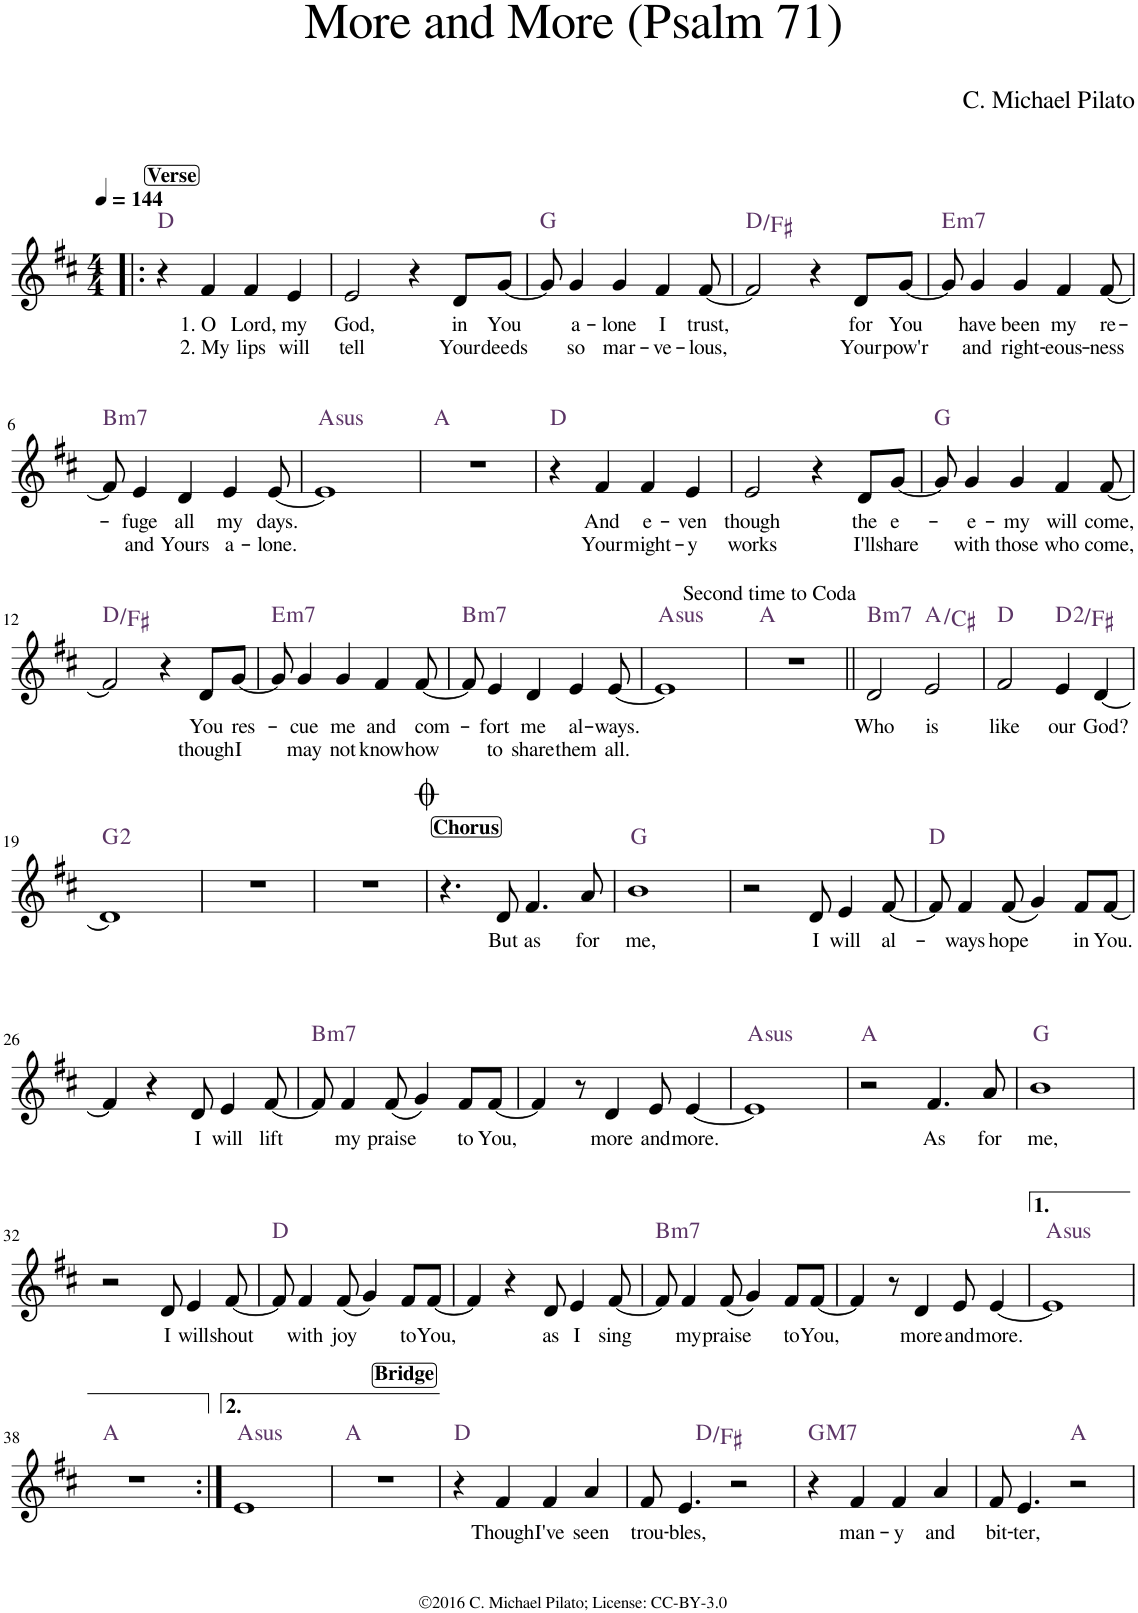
**kern	**text	**text	**harte
*part1	*part1	*part1	*part1
*staff1	*staff1	*staff1	*
*I"Piano	*	*	*
*I'Pno.	*	*	*
*clefG2	*	*	*
*k[f#c#]	*	*	*
*M4/4	*	*	*
*MM144	*	*	*
!!LO:REH:place=s1:a:B:cj:t=Verse
=1!|:	=1!|:	=1!|:	=1!|:
4r	.	.	D:maj
!	!LO:LY:b	!LO:LY:b	!
4f#/	1. O	2. My	.
!	!LO:LY:b	!LO:LY:b	!
4f#/	Lord,	lips	.
!	!LO:LY:b	!LO:LY:b	!
4e/	my	will	.
=2	=2	=2	=2
!	!LO:LY:b	!LO:LY:b	!
2e/	God,	tell	.
4r	.	.	.
!	!LO:LY:b	!LO:LY:b	!
8d/L	in	Your	.
!	!LO:LY:b	!LO:LY:b	!
[8g/J	You	deeds	.
=3	=3	=3	=3
8g/]	.	.	G:maj
!	!LO:LY:b	!LO:LY:b	!
4g/	a-	so	.
!	!LO:LY:b	!LO:LY:b	!
4g/	-lone	mar-	.
!	!LO:LY:b	!LO:LY:b	!
4f#/	I	-ve-	.
!	!LO:LY:b	!LO:LY:b	!
[8f#/	trust,	-lous,	.
=4	=4	=4	=4
2f#/]	.	.	D:maj/3
4r	.	.	.
!	!LO:LY:b	!LO:LY:b	!
8d/L	for	Your	.
!	!LO:LY:b	!LO:LY:b	!
[8g/J	You	pow'r	.
=5	=5	=5	=5
!	!	!	!LO:H:kt=m7
8g/]	.	.	E:min7
!	!LO:LY:b	!LO:LY:b	!
4g/	have	and	.
!	!LO:LY:b	!LO:LY:b	!
4g/	been	right-	.
!	!LO:LY:b	!LO:LY:b	!
4f#/	my	-eous-	.
!	!LO:LY:b	!LO:LY:b	!
[8f#/	re-	-ness	.
!!LO:LB:g=z
=6	=6	=6	=6
!	!	!	!LO:H:kt=m7
8f#/]	.	.	B:min7
!	!LO:LY:b	!LO:LY:b	!
4e/	-fuge	and	.
!	!LO:LY:b	!LO:LY:b	!
4d/	all	Yours	.
!	!LO:LY:b	!LO:LY:b	!
4e/	my	a-	.
!	!LO:LY:b	!LO:LY:b	!
[8e/	days.	-lone.	.
=7	=7	=7	=7
!	!	!	!LO:H:kt=sus
1e]	.	.	A:sus4
=8	=8	=8	=8
1r	.	.	A:maj
=9	=9	=9	=9
4r	.	.	D:maj
!	!LO:LY:b	!LO:LY:b	!
4f#/	And	Your	.
!	!LO:LY:b	!LO:LY:b	!
4f#/	e-	might-	.
!	!LO:LY:b	!LO:LY:b	!
4e/	-ven	-y	.
=10	=10	=10	=10
!	!LO:LY:b	!LO:LY:b	!
2e/	though	works	.
4r	.	.	.
!	!LO:LY:b	!LO:LY:b	!
8d/L	the	I'll	.
!	!LO:LY:b	!LO:LY:b	!
[8g/J	e-	share	.
=11	=11	=11	=11
8g/]	.	.	G:maj
!	!LO:LY:b	!LO:LY:b	!
4g/	-e-	with	.
!	!LO:LY:b	!LO:LY:b	!
4g/	-my	those	.
!	!LO:LY:b	!LO:LY:b	!
4f#/	will	who	.
!	!LO:LY:b	!LO:LY:b	!
[8f#/	come,	come,	.
!!LO:LB:g=z
=12	=12	=12	=12
2f#/]	.	.	D:maj/3
4r	.	.	.
!	!LO:LY:b	!LO:LY:b	!
8d/L	You	though	.
!	!LO:LY:b	!LO:LY:b	!
[8g/J	res-	I	.
=13	=13	=13	=13
!	!	!	!LO:H:kt=m7
8g/]	.	.	E:min7
!	!LO:LY:b	!LO:LY:b	!
4g/	-cue	may	.
!	!LO:LY:b	!LO:LY:b	!
4g/	me	not	.
!	!LO:LY:b	!LO:LY:b	!
4f#/	and	know	.
!	!LO:LY:b	!LO:LY:b	!
[8f#/	com-	how	.
=14	=14	=14	=14
!	!	!	!LO:H:kt=m7
8f#/]	.	.	B:min7
!	!LO:LY:b	!LO:LY:b	!
4e/	-fort	to	.
!	!LO:LY:b	!LO:LY:b	!
4d/	me	share	.
!	!LO:LY:b	!LO:LY:b	!
4e/	al-	them	.
!	!LO:LY:b	!LO:LY:b	!
[8e/	-ways.	all.	.
=15	=15	=15	=15
!	!	!	!LO:H:kt=sus
1e]	.	.	A:sus4
=16	=16	=16	=16
1r	.	.	A:maj
!LO:TX:a:t=Second time to Coda	!	!	!
=17||	=17||	=17||	=17||
!	!LO:LY:b	!	!LO:H:kt=m7
2d/	Who	.	B:min7
!	!LO:LY:b	!	!
2e/	is	.	A:maj/3
=18	=18	=18	=18
!	!LO:LY:b	!	!
2f#/	like	.	D:maj
!	!LO:LY:b	!	!
4e/	our	.	D:maj(2)/3
!	!LO:LY:b	!	!
[4d/	God?	.	.
!!LO:LB:g=z
=19	=19	=19	=19
1d]	.	.	G:maj(2)
=20	=20	=20	=20
1r	.	.	.
=21	=21	=21	=21
1r	.	.	.
!!LO:REH:place=s1:a:B:cj:t=Chorus
=22	=22	=22	=22
4.r	.	.	.
!	!LO:LY:b	!	!
8d/	But	.	.
!	!LO:LY:b	!	!
4.f#/	as	.	.
!	!LO:LY:b	!	!
8a/	for	.	.
=23	=23	=23	=23
!	!LO:LY:b	!	!
1b	me,	.	G:maj
=24	=24	=24	=24
2r	.	.	.
!	!LO:LY:b	!	!
8d/	I	.	.
!	!LO:LY:b	!	!
4e/	will	.	.
!	!LO:LY:b	!	!
[8f#/	al-	.	.
=25	=25	=25	=25
8f#/]	.	.	D:maj
!	!LO:LY:b	!	!
4f#/	-ways	.	.
!	!LO:LY:b	!	!
(8f#/	hope	.	.
4g/)	.	.	.
!	!LO:LY:b	!	!
8f#/L	in	.	.
!	!LO:LY:b	!	!
[8f#/J	You.	.	.
!!LO:LB:g=z
=26	=26	=26	=26
4f#/]	.	.	.
4r	.	.	.
!	!LO:LY:b	!	!
8d/	I	.	.
!	!LO:LY:b	!	!
4e/	will	.	.
!	!LO:LY:b	!	!
[8f#/	lift	.	.
=27	=27	=27	=27
!	!	!	!LO:H:kt=m7
8f#/]	.	.	B:min7
!	!LO:LY:b	!	!
4f#/	my	.	.
!	!LO:LY:b	!	!
(8f#/	praise	.	.
4g/)	.	.	.
!	!LO:LY:b	!	!
8f#/L	to	.	.
!	!LO:LY:b	!	!
[8f#/J	You,	.	.
=28	=28	=28	=28
4f#/]	.	.	.
8r	.	.	.
!	!LO:LY:b	!	!
4d/	more	.	.
!	!LO:LY:b	!	!
8e/	and	.	.
!	!LO:LY:b	!	!
[4e/	more.	.	.
=29	=29	=29	=29
!	!	!	!LO:H:kt=sus
1e]	.	.	A:sus4
=30	=30	=30	=30
2r	.	.	A:maj
!	!LO:LY:b	!	!
4.f#/	As	.	.
!	!LO:LY:b	!	!
8a/	for	.	.
=31	=31	=31	=31
!	!LO:LY:b	!	!
1b	me,	.	G:maj
!!LO:LB:g=z
=32	=32	=32	=32
2r	.	.	.
!	!LO:LY:b	!	!
8d/	I	.	.
!	!LO:LY:b	!	!
4e/	will	.	.
!	!LO:LY:b	!	!
[8f#/	shout	.	.
=33	=33	=33	=33
8f#/]	.	.	D:maj
!	!LO:LY:b	!	!
4f#/	with	.	.
!	!LO:LY:b	!	!
(8f#/	joy	.	.
4g/)	.	.	.
!	!LO:LY:b	!	!
8f#/L	to	.	.
!	!LO:LY:b	!	!
[8f#/J	You,	.	.
=34	=34	=34	=34
4f#/]	.	.	.
4r	.	.	.
!	!LO:LY:b	!	!
8d/	as	.	.
!	!LO:LY:b	!	!
4e/	I	.	.
!	!LO:LY:b	!	!
[8f#/	sing	.	.
=35	=35	=35	=35
!	!	!	!LO:H:kt=m7
8f#/]	.	.	B:min7
!	!LO:LY:b	!	!
4f#/	my	.	.
!	!LO:LY:b	!	!
(8f#/	praise	.	.
4g/)	.	.	.
!	!LO:LY:b	!	!
8f#/L	to	.	.
!	!LO:LY:b	!	!
[8f#/J	You,	.	.
=36	=36	=36	=36
4f#/]	.	.	.
8r	.	.	.
!	!LO:LY:b	!	!
4d/	more	.	.
!	!LO:LY:b	!	!
8e/	and	.	.
!	!LO:LY:b	!	!
[4e/	more.	.	.
=37	=37	=37	=37
!	!	!	!LO:H:kt=sus
1e]	.	.	A:sus4
!!LO:LB:g=z
=38	=38	=38	=38
1r	.	.	A:maj
=39:|!	=39:|!	=39:|!	=39:|!
!	!	!	!LO:H:kt=sus
1e	.	.	A:sus4
=40	=40	=40	=40
1r	.	.	A:maj
!!LO:REH:place=s1:a:B:cj:t=Bridge
=41	=41	=41	=41
4r	.	.	D:maj
!	!LO:LY:b	!	!
4f#/	Though	.	.
!	!LO:LY:b	!	!
4f#/	I've	.	.
!	!LO:LY:b	!	!
4a/	seen	.	.
=42	=42	=42	=42
!	!LO:LY:b	!	!
*^	*	*	*
8f#/	4ryy	trou-	.	.
!	!	!LO:LY:b	!	!
4.e/	.	-bles,	.	.
.	2.ryy	.	.	D:maj/3
2r	.	.	.	.
=43	=43	=43	=43	=43
!	!	!	!	!LO:H:kt=M7
*v	*v	*	*	*
4r	.	.	G:maj7
!	!LO:LY:b	!	!
4f#/	man-	.	.
!	!LO:LY:b	!	!
4f#/	-y	.	.
!	!LO:LY:b	!	!
4a/	and	.	.
=44	=44	=44	=44
!	!LO:LY:b	!	!
8f#/	bit-	.	.
!	!LO:LY:b	!	!
4.e/	-ter,	.	.
2r	.	.	A:maj
=	=	=	=
*-	*-	*-	*-
